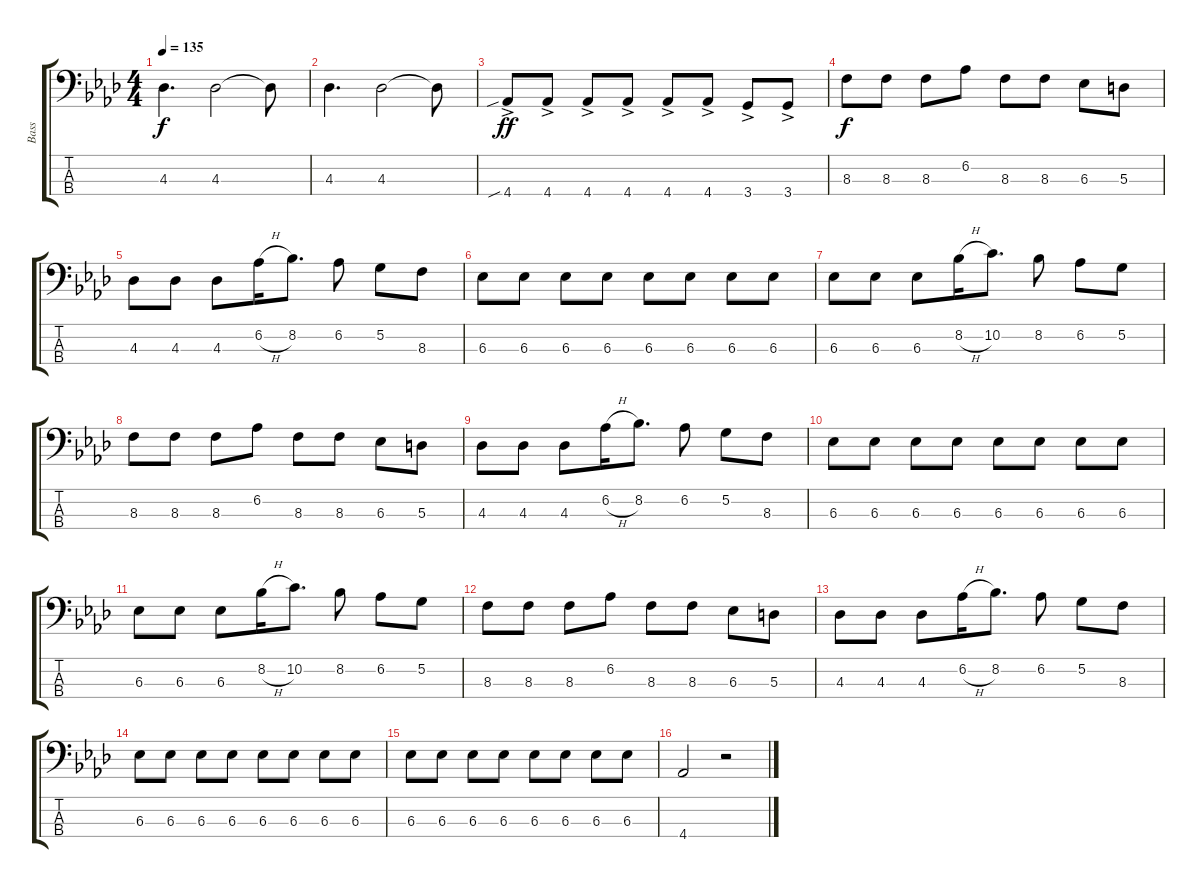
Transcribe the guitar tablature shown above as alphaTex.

\track ("Bass" "Bass") {instrument electricbassfinger}
\staff {score tabs}
\tuning (G2 D2 A1 E1) {hide}
\ts (4 4)
\tempo 135
\clef f4
\ks ab
4.3.4{d dy f} 4.3.2 4.3{t}.8 |
4.3.4{d} 4.3.2 4.3{t}.8 |
4.4{sib ac}.8{dy ff} 4.4{ac}.8 4.4{ac}.8 4.4{ac}.8 4.4{ac}.8 4.4{ac}.8 3.4{ac}.8 3.4{ac}.8 |
8.3.8{dy f} 8.3.8 8.3.8 6.2.8 8.3.8 8.3.8 6.3.8 5.3.8 |
4.3.8 4.3.8 4.3.8 6.2{h}.16 8.2.8{d} 6.2.8 5.2.8 8.3.8 |
6.3.8 6.3.8 6.3.8 6.3.8 6.3.8 6.3.8 6.3.8 6.3.8 |
6.3.8 6.3.8 6.3.8 8.2{h}.16 10.2.8{d} 8.2.8 6.2.8 5.2.8 |
8.3.8 8.3.8 8.3.8 6.2.8 8.3.8 8.3.8 6.3.8 5.3.8 |
4.3.8 4.3.8 4.3.8 6.2{h}.16 8.2.8{d} 6.2.8 5.2.8 8.3.8 |
6.3.8 6.3.8 6.3.8 6.3.8 6.3.8 6.3.8 6.3.8 6.3.8 |
6.3.8 6.3.8 6.3.8 8.2{h}.16 10.2.8{d} 8.2.8 6.2.8 5.2.8 |
8.3.8 8.3.8 8.3.8 6.2.8 8.3.8 8.3.8 6.3.8 5.3.8 |
4.3.8 4.3.8 4.3.8 6.2{h}.16 8.2.8{d} 6.2.8 5.2.8 8.3.8 |
6.3.8 6.3.8 6.3.8 6.3.8 6.3.8 6.3.8 6.3.8 6.3.8 |
6.3.8 6.3.8 6.3.8 6.3.8 6.3.8 6.3.8 6.3.8 6.3.8 |
4.4.2 r.2
